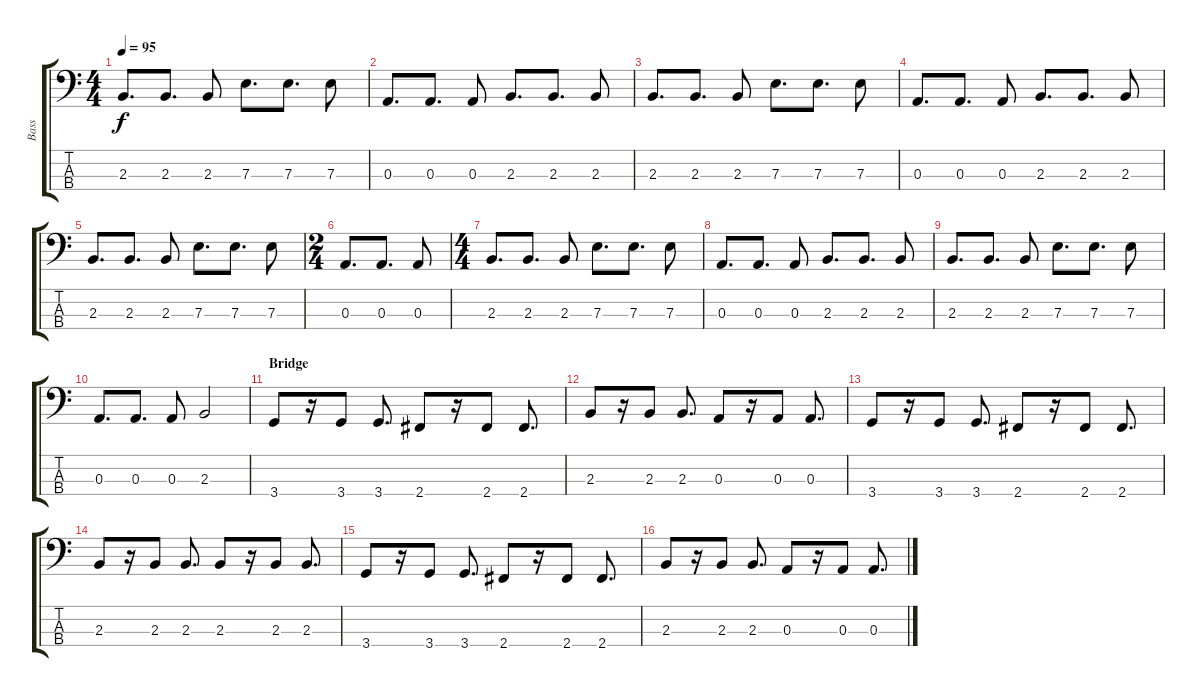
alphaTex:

\track ("Bass" "Bass") {instrument synthbass2}
\staff {score tabs}
\tuning (G2 D2 A1 E1) {hide}
\ts (4 4)
\tempo 95
\clef f4
\ks c
2.3.8{d dy f} 2.3.8{d} 2.3.8 7.3.8{d} 7.3.8{d} 7.3.8 |
0.3.8{d} 0.3.8{d} 0.3.8 2.3.8{d} 2.3.8{d} 2.3.8 |
2.3.8{d} 2.3.8{d} 2.3.8 7.3.8{d} 7.3.8{d} 7.3.8 |
0.3.8{d} 0.3.8{d} 0.3.8 2.3.8{d} 2.3.8{d} 2.3.8 |
2.3.8{d} 2.3.8{d} 2.3.8 7.3.8{d} 7.3.8{d} 7.3.8 |
\ts (2 4)
0.3.8{d} 0.3.8{d} 0.3.8 |
\ts (4 4)
2.3.8{d} 2.3.8{d} 2.3.8 7.3.8{d} 7.3.8{d} 7.3.8 |
0.3.8{d} 0.3.8{d} 0.3.8 2.3.8{d} 2.3.8{d} 2.3.8 |
2.3.8{d} 2.3.8{d} 2.3.8 7.3.8{d} 7.3.8{d} 7.3.8 |
0.3.8{d} 0.3.8{d} 0.3.8 2.3.2 |
\section ("" "Bridge")
3.4.8 r.16 3.4.8 3.4.8{d} 2.4.8 r.16 2.4.8 2.4.8{d} |
2.3.8 r.16 2.3.8 2.3.8{d} 0.3.8 r.16 0.3.8 0.3.8{d} |
3.4.8 r.16 3.4.8 3.4.8{d} 2.4.8 r.16 2.4.8 2.4.8{d} |
2.3.8 r.16 2.3.8 2.3.8{d} 2.3.8 r.16 2.3.8 2.3.8{d} |
3.4.8 r.16 3.4.8 3.4.8{d} 2.4.8 r.16 2.4.8 2.4.8{d} |
2.3.8 r.16 2.3.8 2.3.8{d} 0.3.8 r.16 0.3.8 0.3.8{d}
